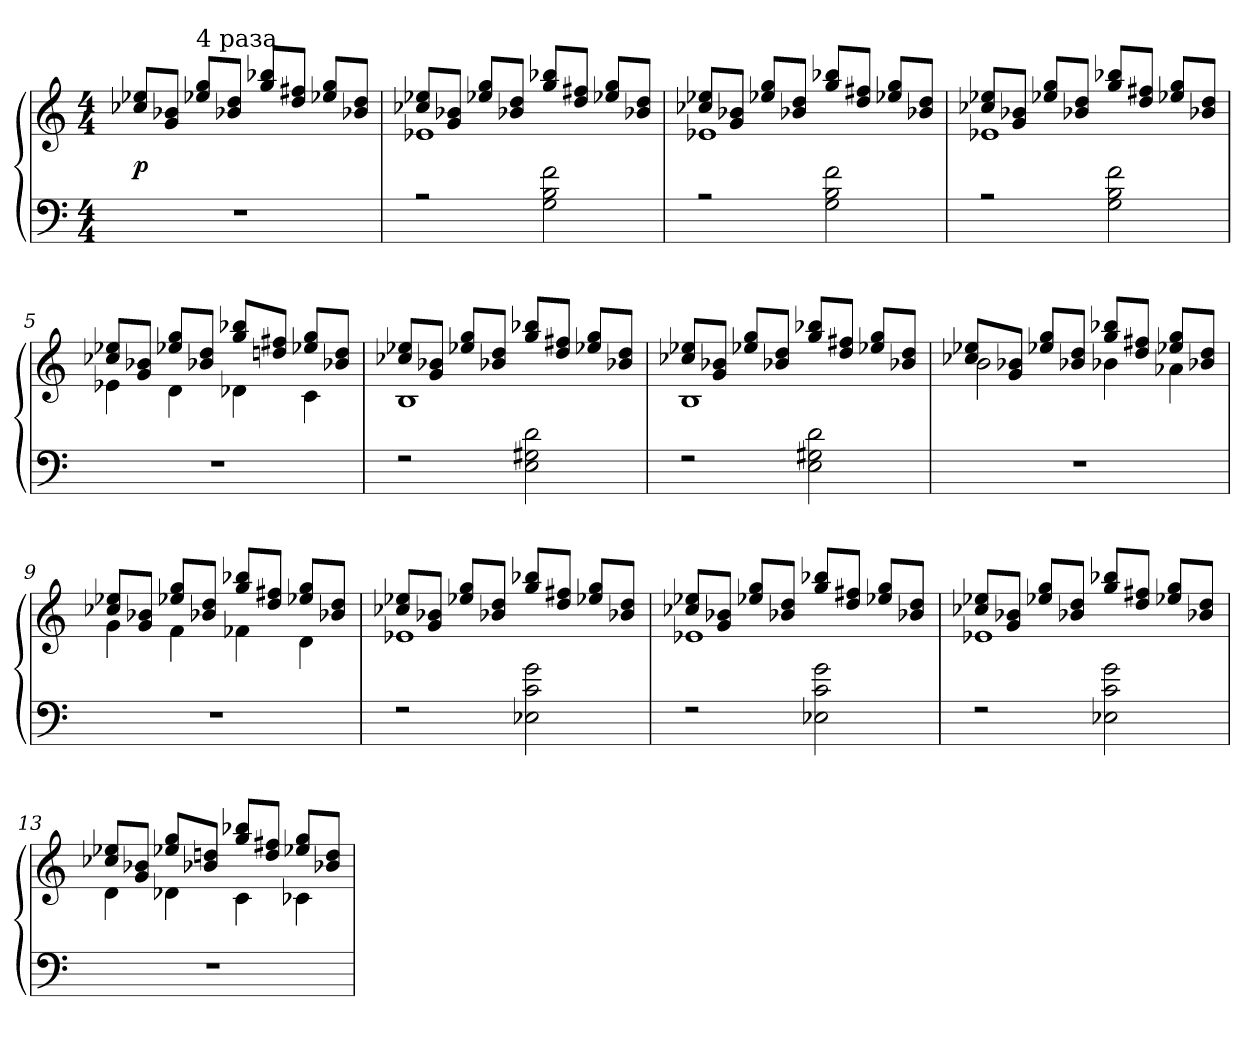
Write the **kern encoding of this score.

**kern	**kern	**dynam
*part1	*part1	*part1
*staff2	*staff1	*staff1/2
*clefF4	*clefG2	*
*k[]	*k[]	*
*C:	*C:	*
*M4/4	*M4/4	*
=1	=1	=1
1r	8cc-Xi/ 8ee-Xi/L	p
.	8gi/ 8b-Xi/J	.
!	!LO:TX:a:t=4 раза	!
.	8ee-Xi/ 8ggi/L	.
.	8b-Xi/ 8ddi/J	.
.	8ggi/ 8bb-Xi/L	.
.	8ddi/ 8ff#Xi/J	.
.	8ee-Xi/ 8ggi/L	.
.	8b-Xi/ 8ddi/J	.
=2	=2	=2
*^	*^	*
2r	1ryy	8cc-Xi/ 8ee-Xi/L	1e-Xi	.
.	.	8gi/ 8b-Xi/J	.	.
.	.	8ee-Xi/ 8ggi/L	.	.
.	.	8b-Xi/ 8ddi/J	.	.
2Gi\ 2Bi\ 2fi\	.	8ggi/ 8bb-Xi/L	.	.
.	.	8ddi/ 8ff#Xi/J	.	.
.	.	8ee-Xi/ 8ggi/L	.	.
.	.	8b-Xi/ 8ddi/J	.	.
=3	=3	=3	=3	=3
2r	1ryy	8cc-Xi/ 8ee-Xi/L	1e-Xi	.
.	.	8gi/ 8b-Xi/J	.	.
.	.	8ee-Xi/ 8ggi/L	.	.
.	.	8b-Xi/ 8ddi/J	.	.
2Gi\ 2Bi\ 2fi\	.	8ggi/ 8bb-Xi/L	.	.
.	.	8ddi/ 8ff#Xi/J	.	.
.	.	8ee-Xi/ 8ggi/L	.	.
.	.	8b-Xi/ 8ddi/J	.	.
=4	=4	=4	=4	=4
2r	1ryy	8cc-Xi/ 8ee-Xi/L	1e-Xi	.
.	.	8gi/ 8b-Xi/J	.	.
.	.	8ee-Xi/ 8ggi/L	.	.
.	.	8b-Xi/ 8ddi/J	.	.
2Gi\ 2Bi\ 2fi\	.	8ggi/ 8bb-Xi/L	.	.
.	.	8ddi/ 8ff#Xi/J	.	.
.	.	8ee-Xi/ 8ggi/L	.	.
.	.	8b-Xi/ 8ddi/J	.	.
*v	*v	*	*	*
!!LO:LB:g=z	!!
=5	=5	=5	=5
1r	8cc-Xi/ 8ee-Xi/L	4e-Xi\	.
.	8gi/ 8b-Xi/J	.	.
.	8ee-Xi/ 8ggi/L	4di\	.
.	8b-Xi/ 8ddi/J	.	.
.	8ggi/ 8bb-Xi/L	4d-Xi\	.
.	8ddni/ 8ff#Xi/J	.	.
.	8ee-Xi/ 8ggi/L	4ci\	.
.	8b-Xi/ 8ddi/J	.	.
=6	=6	=6	=6
*^	*	*	*
2r	1ryy	8cc-Xi/ 8ee-Xi/L	1Bi	.
.	.	8gi/ 8b-Xi/J	.	.
.	.	8ee-Xi/ 8ggi/L	.	.
.	.	8b-Xi/ 8ddi/J	.	.
2Ei\ 2G#Xi\ 2di\	.	8ggi/ 8bb-Xi/L	.	.
.	.	8ddi/ 8ff#Xi/J	.	.
.	.	8ee-Xi/ 8ggi/L	.	.
.	.	8b-Xi/ 8ddi/J	.	.
=7	=7	=7	=7	=7
2r	1ryy	8cc-Xi/ 8ee-Xi/L	1Bi	.
.	.	8gi/ 8b-Xi/J	.	.
.	.	8ee-Xi/ 8ggi/L	.	.
.	.	8b-Xi/ 8ddi/J	.	.
2Ei\ 2G#Xi\ 2di\	.	8ggi/ 8bb-Xi/L	.	.
.	.	8ddi/ 8ff#Xi/J	.	.
.	.	8ee-Xi/ 8ggi/L	.	.
.	.	8b-Xi/ 8ddi/J	.	.
*v	*v	*	*	*
!!LO:LB:g=z	!!
=8	=8	=8	=8
1r	8cc-Xi/ 8ee-Xi/L	2bi\	.
.	8gi/ 8b-Xi/J	.	.
.	8ee-Xi/ 8ggi/L	.	.
.	8b-Xi/ 8ddi/J	.	.
.	8ggi/ 8bb-Xi/L	4b-Xi\	.
.	8ddi/ 8ff#Xi/J	.	.
.	8ee-Xi/ 8ggi/L	4a-Xi\	.
.	8b-Xi/ 8ddi/J	.	.
=9	=9	=9	=9
1r	8cc-Xi/ 8ee-Xi/L	4gi\	.
.	8gi/ 8b-Xi/J	.	.
.	8ee-Xi/ 8ggi/L	4fi\	.
.	8b-Xi/ 8ddi/J	.	.
.	8ggi/ 8bb-Xi/L	4f-Xi\	.
.	8ddi/ 8ff#Xi/J	.	.
.	8ee-Xi/ 8ggi/L	4di\	.
.	8b-Xi/ 8ddi/J	.	.
=10	=10	=10	=10
*^	*	*	*
2r	1ryy	8cc-Xi/ 8ee-Xi/L	1e-Xi	.
.	.	8gi/ 8b-Xi/J	.	.
.	.	8ee-Xi/ 8ggi/L	.	.
.	.	8b-Xi/ 8ddi/J	.	.
2E-Xi\ 2ci\ 2gi\	.	8ggi/ 8bb-Xi/L	.	.
.	.	8ddi/ 8ff#Xi/J	.	.
.	.	8ee-Xi/ 8ggi/L	.	.
.	.	8b-Xi/ 8ddi/J	.	.
=11	=11	=11	=11	=11
2r	1ryy	8cc-Xi/ 8ee-Xi/L	1e-Xi	.
.	.	8gi/ 8b-Xi/J	.	.
.	.	8ee-Xi/ 8ggi/L	.	.
.	.	8b-Xi/ 8ddi/J	.	.
2E-Xi\ 2ci\ 2gi\	.	8ggi/ 8bb-Xi/L	.	.
.	.	8ddi/ 8ff#Xi/J	.	.
.	.	8ee-Xi/ 8ggi/L	.	.
.	.	8b-Xi/ 8ddi/J	.	.
!!LO:LB:g=z	!!
=12	=12	=12	=12	=12
2r	1ryy	8cc-Xi/ 8ee-Xi/L	1e-Xi	.
.	.	8gi/ 8b-Xi/J	.	.
.	.	8ee-Xi/ 8ggi/L	.	.
.	.	8b-Xi/ 8ddi/J	.	.
2E-Xi\ 2ci\ 2gi\	.	8ggi/ 8bb-Xi/L	.	.
.	.	8ddi/ 8ff#Xi/J	.	.
.	.	8ee-Xi/ 8ggi/L	.	.
.	.	8b-Xi/ 8ddi/J	.	.
*v	*v	*	*	*
=13	=13	=13	=13
1r	8cc-Xi/ 8ee-Xi/L	4di\	.
.	8gi/ 8b-Xi/J	.	.
.	8ee-Xi/ 8ggi/L	4d-Xi\	.
.	8b-Xi/ 8ddni/J	.	.
.	8ggi/ 8bb-Xi/L	4ci\	.
.	8ddi/ 8ff#Xi/J	.	.
.	8ee-Xi/ 8ggi/L	4c-Xi\	.
.	8b-Xi/ 8ddi/J	.	.
*	*v	*v	*
=	=	=
*-	*-	*-
